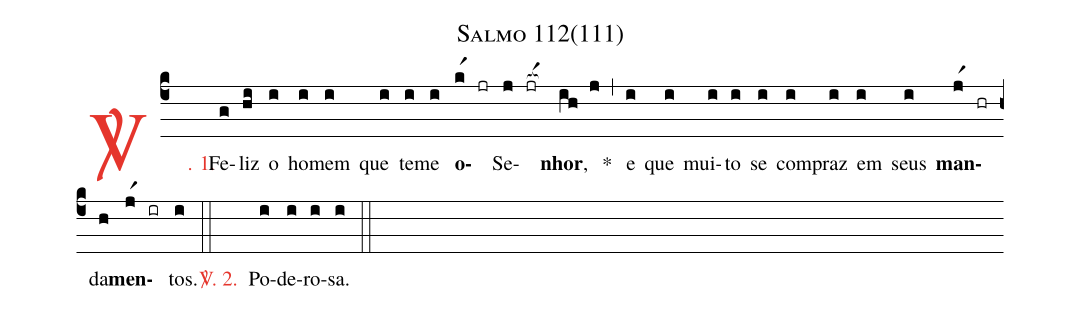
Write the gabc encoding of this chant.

name: Salmo 112(111);
%%
(c4)

<c><sp>V/</sp>. 1.</c>() Fe(g)liz(hi) o(i) ho(i)mem(i) que(i) te(i)me(i) <b>o</b>(kr1)(jr) Se(j)<nlba>(jr[ocba:1{])<b>nhor</b>,</nlba>(ih[ocba:0}] j) *(,) e(i) que(i) mui(i)to(i) se(i) com(i)praz(i) em(i) seus(i) <b>man</b>(jr1)(hr)da(h)<b>men</b>(jr1)(ir)tos.(i)

(::)

<c><sp>V/</sp>. 2.</c>() Po(i)de(i)ro(i)sa.(i)

(::)
